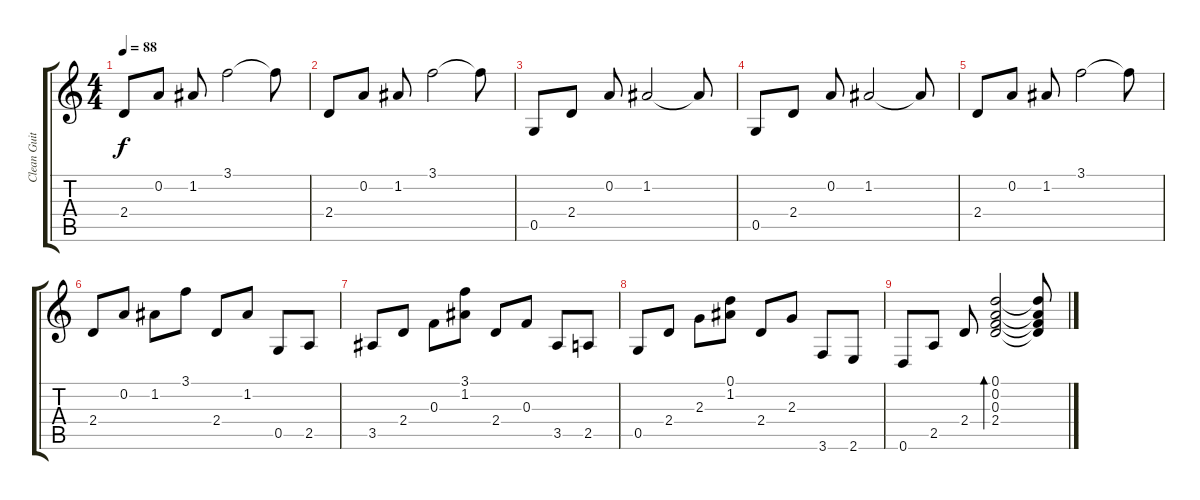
\track ("Clean Guitar" "Clean Guit") {instrument electricguitarclean}
\staff {score tabs}
\tuning (D4 A3 F3 C3 G2 D2) {hide}
\ts (4 4)
\tempo 88
\clef g2
\ks c
2.4.8{dy f} 0.2.8 1.2.8 3.1.2 3.1{t}.8 |
2.4.8 0.2.8 1.2.8 3.1.2 3.1{t}.8 |
0.5.8 2.4.8 0.2.8 1.2.2 1.2{t}.8 |
0.5.8 2.4.8 0.2.8 1.2.2 1.2{t}.8 |
2.4.8 0.2.8 1.2.8 3.1.2 3.1{t}.8 |
2.4.8 0.2.8 1.2.8 3.1.8 2.4.8 1.2.8 0.5.8 2.5.8 |
3.5.8 2.4.8 0.3.8 (3.1 1.2).8 2.4.8 0.3.8 3.5.8 2.5.8 |
0.5.8 2.4.8 2.3.8 (0.1 1.2).8 2.4.8 2.3.8 3.6.8 2.6.8 |
0.6.8 2.5.8 2.4.8 (0.1 0.2 0.3 2.4).2{bd 120} (0.1{t} 0.2{t} 0.3{t} 2.4{t}).8
